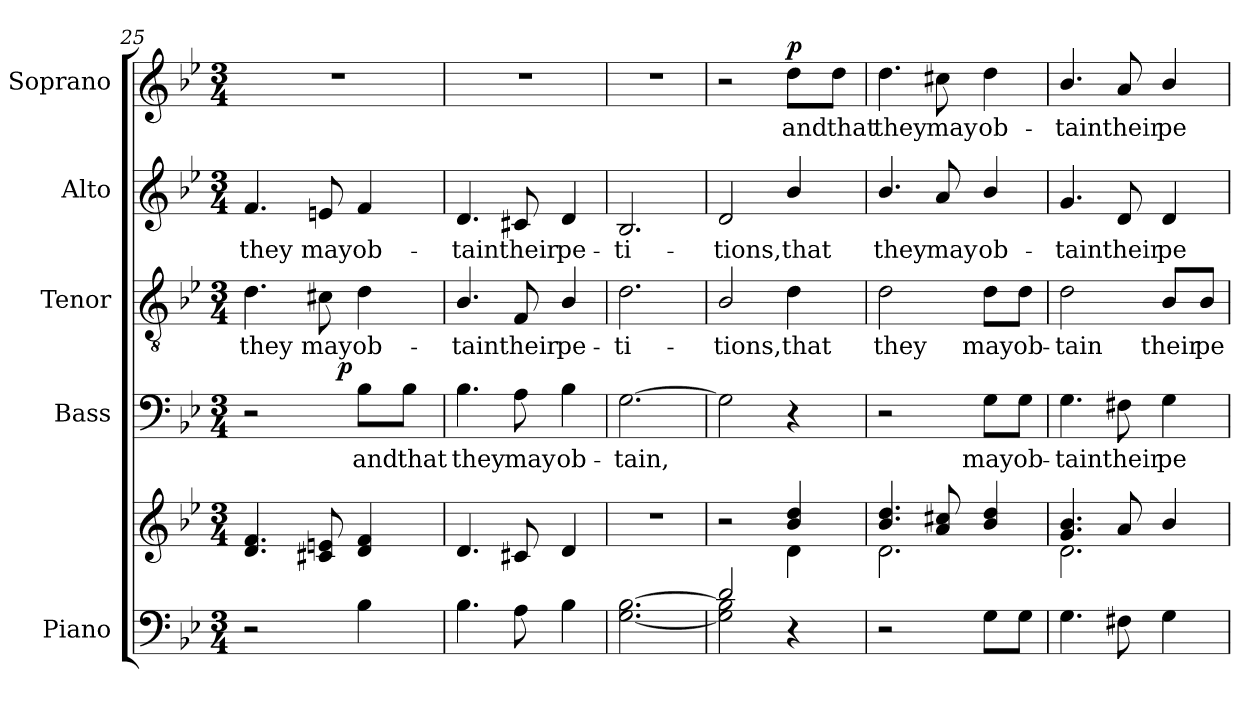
**kern	**kern	**kern	**text	**dynam	**kern	**text	**kern	**text	**kern	**text	**dynam
*part5	*part5	*part4	*part4	*part4	*part3	*part3	*part2	*part2	*part1	*part1	*part1
*staff6	*staff5	*staff4	*staff4	*staff4	*staff3	*staff3	*staff2	*staff2	*staff1	*staff1	*staff1
*I"Piano	*	*I"Bass	*	*	*I"Tenor	*	*I"Alto	*	*I"Soprano	*	*
*I'Pno.	*	*I'B.	*	*	*I'T.	*	*I'A.	*	*I'S.	*	*
*clefF4	*clefG2	*clefF4	*	*	*clefGv2	*	*clefG2	*	*clefG2	*	*
*	*	*	*	*	*ITrd7c12	*	*	*	*	*	*
*k[b-e-]	*k[b-e-]	*k[b-e-]	*	*	*k[b-e-]	*	*k[b-e-]	*	*k[b-e-]	*	*
*B-:	*B-:	*B-:	*	*	*B-:	*	*B-:	*	*B-:	*	*
*M3/4	*M3/4	*M3/4	*	*	*M3/4	*	*M3/4	*	*M3/4	*	*
=25	=25	=25	=25	=25	=25	=25	=25	=25	=25	=25	=25
!	!	!	!	!	!	!LO:LY:b:color=#000000	!	!	!	!	!
!	!	!	!	!	!	!	!	!LO:LY:b:color=#000000	!LO:N:vis=1	!	!
*	*	*^	*	*	*	*	*	*	*	*	*
2r	4.di/ 4.fi	2r	4ryy	.	.	4.Di\	they	4.fi/	they	2.r	.	.
.	.	.	8ryy	.	.	.	.	.	.	.	.	.
!	!	!	!	!	!	!	!LO:LY:b:color=#000000	!	!	!	!	!
!	!	!	!	!	!	!	!	!	!LO:LY:b:color=#000000	!	!	!
.	8c#Xi/ 8eni	.	32...ryy	.	.	8C#Xi\	may	8eni/	may	.	.	.
.	.	.	4ryy	.	p	.	.	.	.	.	.	.
!	!	!	!	!LO:LY:b:color=#000000	!	!	!	!	!	!	!	!
!	!	!	!	!	!	!	!LO:LY:b:color=#000000	!	!	!	!	!
!	!	!	!	!	!	!	!	!	!LO:LY:b:color=#000000	!	!	!
4B-i\	4di/ 4fi	8B-i\L	.	and	.	4Di\	ob-	4fi/	ob-	.	.	.
!	!	!	!	!LO:LY:b:color=#000000	!	!	!	!	!	!	!	!
.	.	8B-i\J	.	that	.	.	.	.	.	.	.	.
.	.	.	16ryy	.	.	.	.	.	.	.	.	.
.	.	.	256ryy	.	.	.	.	.	.	.	.	.
*	*	*v	*v	*	*	*	*	*	*	*	*	*
=26	=26	=26	=26	=26	=26	=26	=26	=26	=26	=26	=26
*	*	*^	*	*	*	*	*	*	*	*	*
!	!	!	!	!LO:LY:b:color=#000000	!	!	!	!	!	!	!	!
*	*	*v	*v	*	*	*	*	*	*	*	*	*
*	*	*^	*	*	*	*	*	*	*	*	*
!	!	!	!	!	!	!	!LO:LY:b:color=#000000	!	!	!	!	!
*	*	*v	*v	*	*	*	*	*	*	*	*	*
*	*	*^	*	*	*	*	*	*	*	*	*
!	!	!	!	!	!	!	!	!	!LO:LY:b:color=#000000	!LO:N:vis=1	!	!
*	*	*v	*v	*	*	*	*	*	*	*	*	*
4.B-i\	4.di/	4.B-i\	they	.	4.BB-i/	-tain	4.di/	-tain	2.r	.	.
!	!	!	!LO:LY:b:color=#000000	!	!	!	!	!	!	!	!
!	!	!	!	!	!	!LO:LY:b:color=#000000	!	!	!	!	!
!	!	!	!	!	!	!	!	!LO:LY:b:color=#000000	!	!	!
8Ai\	8c#Xi/	8Ai\	may	.	8FFi/	their	8c#Xi/	their	.	.	.
!	!	!	!LO:LY:b:color=#000000	!	!	!	!	!	!	!	!
!	!	!	!	!	!	!LO:LY:b:color=#000000	!	!	!	!	!
!	!	!	!	!	!	!	!	!LO:LY:b:color=#000000	!	!	!
4B-i\	4di/	4B-i\	ob-	.	4BB-i/	pe-	4di/	pe-	.	.	.
=27	=27	=27	=27	=27	=27	=27	=27	=27	=27	=27	=27
!	!LO:N:vis=1	!	!	!	!	!	!	!	!	!	!
!	!	!	!LO:LY:b:color=#000000	!	!	!	!	!	!	!	!
!	!	!	!	!	!	!LO:LY:b:color=#000000	!	!	!	!	!
!	!	!	!	!	!	!	!	!LO:LY:b:color=#000000	!LO:N:vis=1	!	!
[2.Gi\ [2.B-i	2.r	[2.Gi\	-tain,	.	2.Di\	-ti-	2.B-i/	-ti-	2.r	.	.
=28	=28	=28	=28	=28	=28	=28	=28	=28	=28	=28	=28
*^	*^	*	*	*	*	*	*	*	*	*	*
!	!	!	!	!	!	!	!	!LO:LY:b:color=#000000	!	!	!	!	!
!	!	!	!	!	!	!	!	!	!	!LO:LY:b:color=#000000	!	!	!
2di/	2Gi\] 2B-i]	2r	2ryy	2Gi\]	.	.	2BB-i/	-tions,	2di/	-tions,	2r	.	.
!	!	!	!	!	!	!	!	!LO:LY:b:color=#000000	!	!	!	!	!
!	!	!	!	!	!	!	!	!	!	!LO:LY:b:color=#000000	!	!	!
!	!	!	!	!	!	!	!	!	!	!	!	!LO:LY:b:color=#000000	!
4r	4ryy	4b-i/ 4ddi	4di\	4r	.	.	4Di\	that	4b-i/	that	8ddi\L	and	p
!	!	!	!	!	!	!	!	!	!	!	!	!LO:LY:b:color=#000000	!
.	.	.	.	.	.	.	.	.	.	.	8ddi\J	that	.
*v	*v	*	*	*	*	*	*	*	*	*	*	*	*
!!LO:LB:g=z
=29	=29	=29	=29	=29	=29	=29	=29	=29	=29	=29	=29	=29
!	!	!	!	!	!	!	!LO:LY:b:color=#000000	!	!	!	!	!
!	!	!	!	!	!	!	!	!	!LO:LY:b:color=#000000	!	!	!
!	!	!	!	!	!	!	!	!	!	!	!LO:LY:b:color=#000000	!
2r	4.b-i/ 4.ddi	2.di\	2r	.	.	2Di\	they	4.b-i/	they	4.ddi\	they	.
!	!	!	!	!	!	!	!	!	!LO:LY:b:color=#000000	!	!	!
!	!	!	!	!	!	!	!	!	!	!	!LO:LY:b:color=#000000	!
.	8ai/ 8cc#Xi	.	.	.	.	.	.	8ai/	may	8cc#Xi\	may	.
!	!	!	!	!LO:LY:b:color=#000000	!	!	!	!	!	!	!	!
!	!	!	!	!	!	!	!LO:LY:b:color=#000000	!	!	!	!	!
!	!	!	!	!	!	!	!	!	!LO:LY:b:color=#000000	!	!	!
!	!	!	!	!	!	!	!	!	!	!	!LO:LY:b:color=#000000	!
8Gi\L	4b-i/ 4ddi	.	8Gi\L	may	.	8Di\L	may	4b-i/	ob-	4ddi\	ob-	.
!	!	!	!	!LO:LY:b:color=#000000	!	!	!	!	!	!	!	!
!	!	!	!	!	!	!	!LO:LY:b:color=#000000	!	!	!	!	!
8Gi\J	.	.	8Gi\J	ob-	.	8Di\J	ob-	.	.	.	.	.
=30	=30	=30	=30	=30	=30	=30	=30	=30	=30	=30	=30	=30
!	!	!	!	!LO:LY:b:color=#000000	!	!	!	!	!	!	!	!
!	!	!	!	!	!	!	!LO:LY:b:color=#000000	!	!	!	!	!
!	!	!	!	!	!	!	!	!	!LO:LY:b:color=#000000	!	!	!
!	!	!	!	!	!	!	!	!	!	!	!LO:LY:b:color=#000000	!
4.Gi\	4.gi/ 4.b-i	2.di\	4.Gi\	-tain	.	2Di\	-tain	4.gi/	-tain	4.b-i/	-tain	.
!	!	!	!	!LO:LY:b:color=#000000	!	!	!	!	!	!	!	!
!	!	!	!	!	!	!	!	!	!LO:LY:b:color=#000000	!	!	!
!	!	!	!	!	!	!	!	!	!	!	!LO:LY:b:color=#000000	!
8F#Xi\	8ai/	.	8F#Xi\	their	.	.	.	8di/	their	8ai/	their	.
!	!	!	!	!LO:LY:b:color=#000000	!	!	!	!	!	!	!	!
!	!	!	!	!	!	!	!LO:LY:b:color=#000000	!	!	!	!	!
!	!	!	!	!	!	!	!	!	!LO:LY:b:color=#000000	!	!	!
!	!	!	!	!	!	!	!	!	!	!	!LO:LY:b:color=#000000	!
4Gi\	4b-i/	.	4Gi\	pe-	.	8BB-i/L	their	4di/	pe-	4b-i/	pe-	.
!	!	!	!	!	!	!	!LO:LY:b:color=#000000	!	!	!	!	!
.	.	.	.	.	.	8BB-i/J	pe-	.	.	.	.	.
*	*v	*v	*	*	*	*	*	*	*	*	*	*
=	=	=	=	=	=	=	=	=	=	=	=
*-	*-	*-	*-	*-	*-	*-	*-	*-	*-	*-	*-
